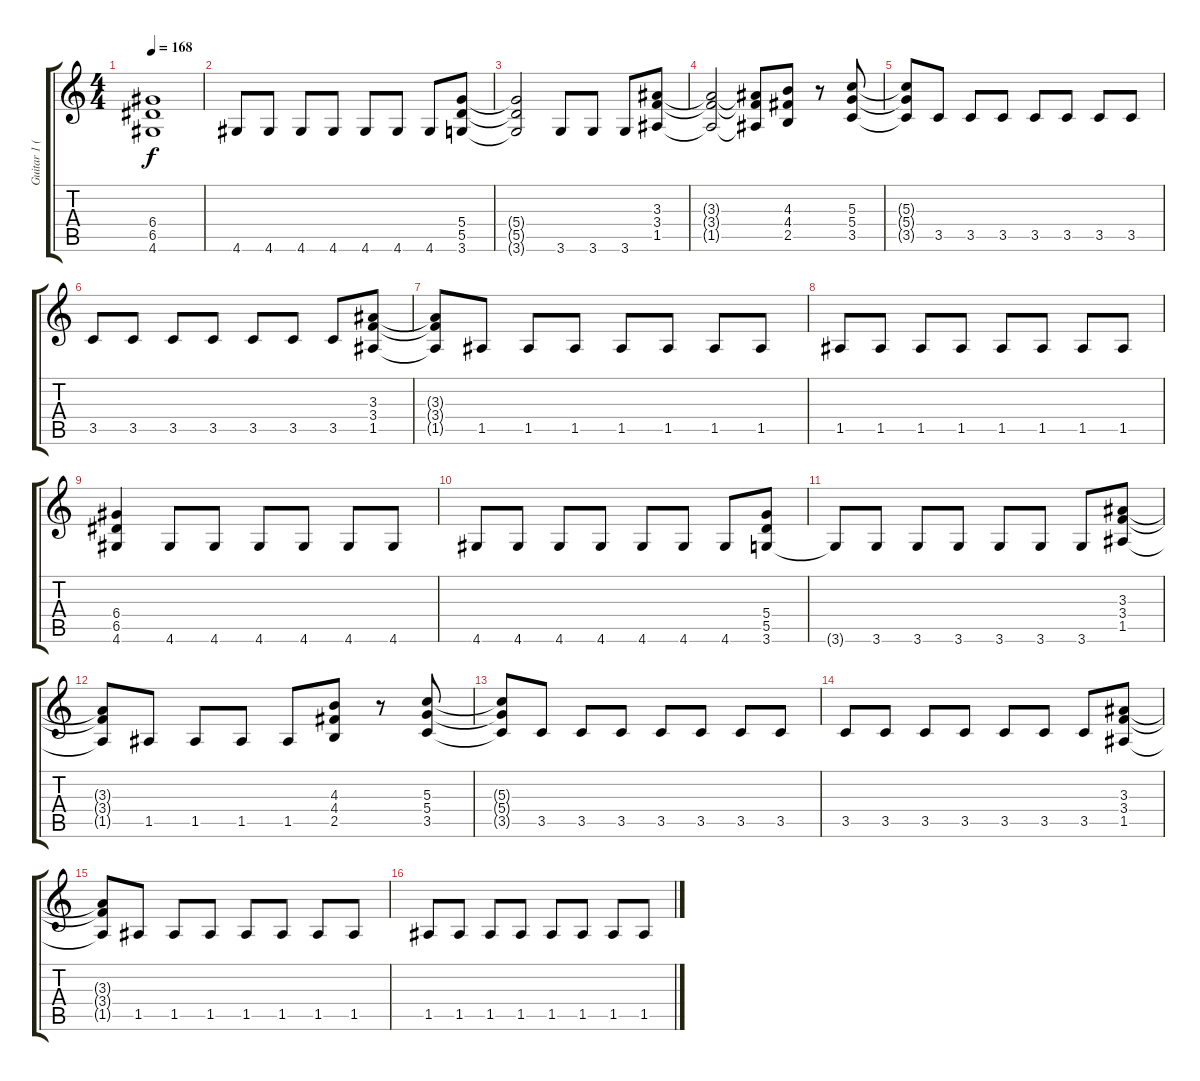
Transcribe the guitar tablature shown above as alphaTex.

\track ("Guitar 1 (Rhythm)" "Guitar 1 (") {instrument distortionguitar}
\staff {score tabs}
\tuning (E4 B3 G3 D3 A2 E2) {hide}
\ts (4 4)
\tempo 168
\clef g2
\ks c
(6.4{t} 6.5{t} 4.6{t}).1{dy f} |
4.6.8 4.6.8 4.6.8 4.6.8 4.6.8 4.6.8 4.6.8 (5.4 5.5 3.6).8 |
(5.4{t} 5.5{t} 3.6{t}).2 3.6.8 3.6.8 3.6.8 (3.3 3.4 1.5).8 |
(3.3{t} 3.4{t} 1.5{t}).2 (3.3{t} 3.4{t} 1.5{t}).8 (4.3 4.4 2.5).8 r.8 (5.3 5.4 3.5).8 |
(5.3{t} 5.4{t} 3.5{t}).8 3.5.8 3.5.8 3.5.8 3.5.8 3.5.8 3.5.8 3.5.8 |
3.5.8 3.5.8 3.5.8 3.5.8 3.5.8 3.5.8 3.5.8 (3.3 3.4 1.5).8 |
(3.3{t} 3.4{t} 1.5{t}).8 1.5.8 1.5.8 1.5.8 1.5.8 1.5.8 1.5.8 1.5.8 |
1.5.8 1.5.8 1.5.8 1.5.8 1.5.8 1.5.8 1.5.8 1.5.8 |
(6.4 6.5 4.6).4 4.6.8 4.6.8 4.6.8 4.6.8 4.6.8 4.6.8 |
4.6.8 4.6.8 4.6.8 4.6.8 4.6.8 4.6.8 4.6.8 (5.4 5.5 3.6).8 |
3.6{t}.8 3.6.8 3.6.8 3.6.8 3.6.8 3.6.8 3.6.8 (3.3 3.4 1.5).8 |
(3.3{t} 3.4{t} 1.5{t}).8 1.5.8 1.5.8 1.5.8 1.5.8 (4.3 4.4 2.5).8 r.8 (5.3 5.4 3.5).8 |
(5.3{t} 5.4{t} 3.5{t}).8 3.5.8 3.5.8 3.5.8 3.5.8 3.5.8 3.5.8 3.5.8 |
3.5.8 3.5.8 3.5.8 3.5.8 3.5.8 3.5.8 3.5.8 (3.3 3.4 1.5).8 |
(3.3{t} 3.4{t} 1.5{t}).8 1.5.8 1.5.8 1.5.8 1.5.8 1.5.8 1.5.8 1.5.8 |
1.5.8 1.5.8 1.5.8 1.5.8 1.5.8 1.5.8 1.5.8 1.5.8
